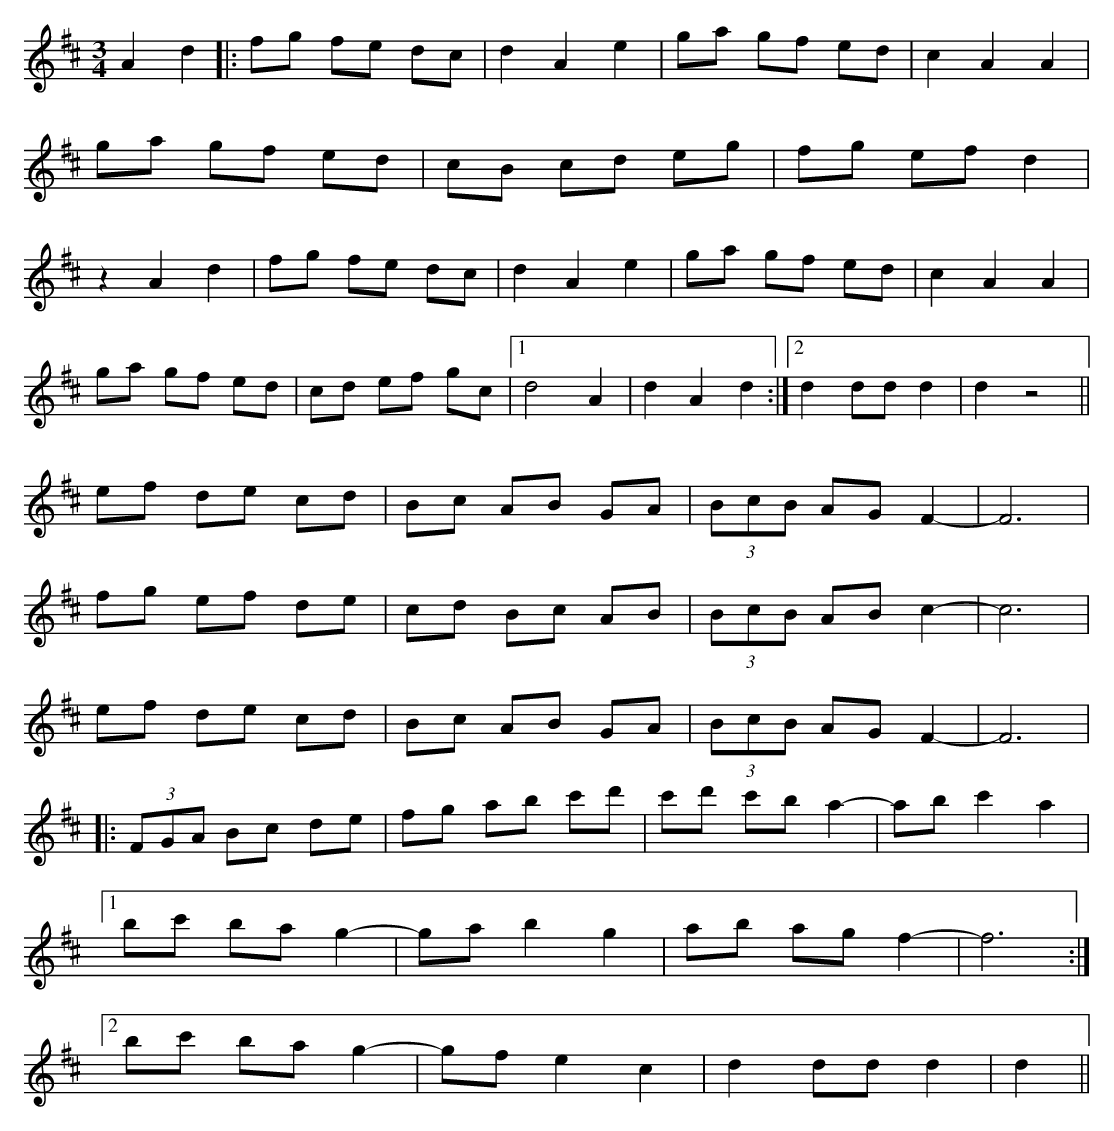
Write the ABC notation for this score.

X:1
M:3/4
K:D
A2 d2|:fg fe dc|d2 A2 e2|ga gf ed|c2 A2 A2|
ga gf ed|cB cd eg|fg ef d2|
z2 A2 d2|fg fe dc|d2 A2 e2|ga gf ed|c2 A2 A2|
ga gf ed|cd ef gc|1 d4 A2|d2 A2 d2:|2 d2 dd d2|d2 z4||
ef de cd|Bc AB GA|(3BcB AG F2-|F6|
fg ef de|cd Bc AB|(3BcB AB c2-|c6|
ef de cd|Bc AB GA|(3BcB AG F2-|F6|
|:(3FGA Bc de|fg ab c'd'|c'd' c'b a2-|ab c'2 a2|
[1 bc' ba g2-|ga b2 g2|ab ag f2-|f6:|
[2 bc' ba g2-|gf e2 c2|d2 dd d2|d2||
